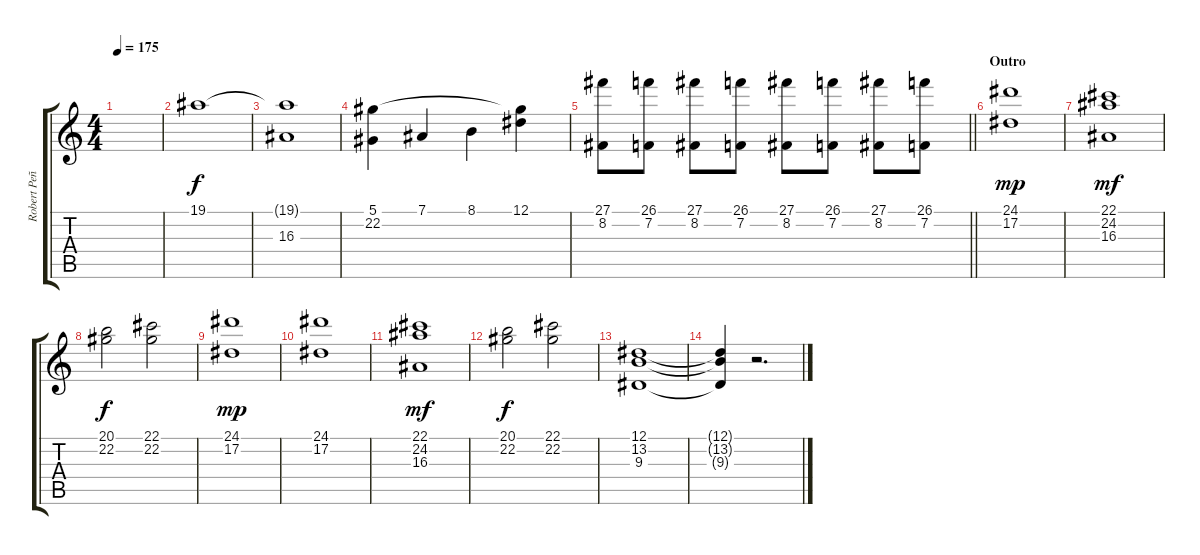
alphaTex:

\track ("Robert Peña de Kamus, Keyboard" "Robert Peñ") {instrument stringensemble1}
\staff {score tabs}
\tuning (Eb4 Bb3 Gb3 Db3 Ab2 Eb2) {hide}
\ts (4 4)
\tempo 175
\clef g2
\ks c
|
19.1.1 |
(19.1{t} 16.3).1 |
(5.1 22.2).4{instrument stringensemble1} 7.1.4 8.1.4 (12.1 22.2{t}).4 |
\barLineRight lightlight
(27.1 8.2).8 (26.1 7.2).8 (27.1 8.2).8 (26.1 7.2).8 (27.1 8.2).8 (26.1 7.2).8 (27.1 8.2).8 (26.1 7.2).8 |
\section ("" "Outro")
(24.1 17.2).1{dy mp volume 9 instrument stringensemble2} |
(22.1 24.2 16.3).1{dy mf} |
(20.1 22.2).2{dy f} (22.1 22.2).2 |
(24.1 17.2).1{dy mp} |
(24.1 17.2).1 |
(22.1 24.2 16.3).1{dy mf} |
(20.1 22.2).2{dy f} (22.1 22.2).2 |
(12.1 13.2 9.3).1 |
(12.1{t} 13.2{t} 9.3{t}).4 r.2{d}
